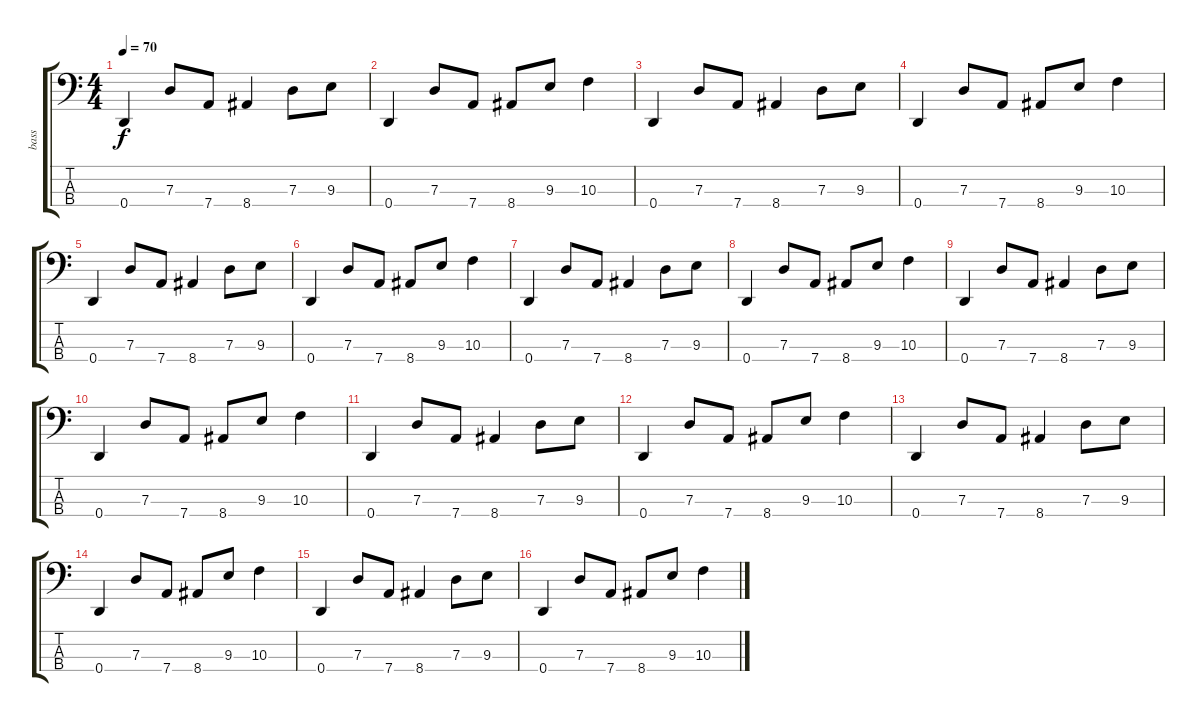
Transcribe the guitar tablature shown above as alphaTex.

\track ("bass" "bass") {instrument electricbasspick}
\staff {score tabs}
\tuning (F2 C2 G1 D1) {hide}
\ts (4 4)
\tempo 70
\clef f4
\ks c
0.4.4{dy f} 7.3.8 7.4.8 8.4.4 7.3.8 9.3.8 |
0.4.4 7.3.8 7.4.8 8.4.8 9.3.8 10.3.4 |
0.4.4 7.3.8 7.4.8 8.4.4 7.3.8 9.3.8 |
0.4.4 7.3.8 7.4.8 8.4.8 9.3.8 10.3.4 |
0.4.4 7.3.8 7.4.8 8.4.4 7.3.8 9.3.8 |
0.4.4 7.3.8 7.4.8 8.4.8 9.3.8 10.3.4 |
0.4.4 7.3.8 7.4.8 8.4.4 7.3.8 9.3.8 |
0.4.4 7.3.8 7.4.8 8.4.8 9.3.8 10.3.4 |
0.4.4 7.3.8 7.4.8 8.4.4 7.3.8 9.3.8 |
0.4.4 7.3.8 7.4.8 8.4.8 9.3.8 10.3.4 |
0.4.4 7.3.8 7.4.8 8.4.4 7.3.8 9.3.8 |
0.4.4 7.3.8 7.4.8 8.4.8 9.3.8 10.3.4 |
0.4.4 7.3.8 7.4.8 8.4.4 7.3.8 9.3.8 |
0.4.4 7.3.8 7.4.8 8.4.8 9.3.8 10.3.4 |
0.4.4 7.3.8 7.4.8 8.4.4 7.3.8 9.3.8 |
0.4.4 7.3.8 7.4.8 8.4.8 9.3.8 10.3.4
